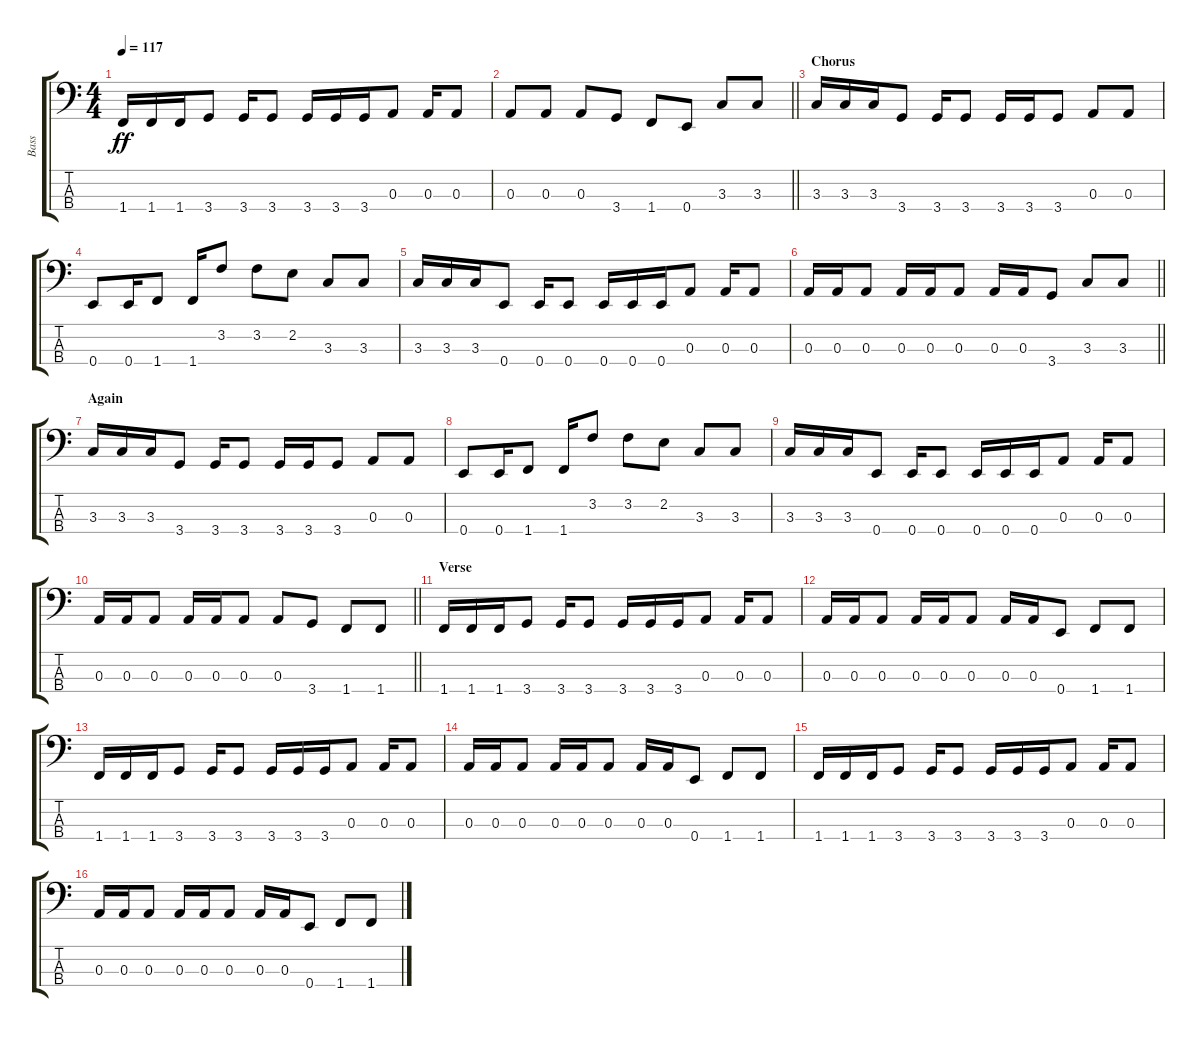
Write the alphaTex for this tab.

\track ("Bass" "Bass") {instrument electricbasspick}
\staff {score tabs}
\tuning (G2 D2 A1 E1) {hide}
\ts (4 4)
\tempo 117
\clef f4
\ks c
1.4.16{dy ff} 1.4.16 1.4.16 3.4.8 3.4.16 3.4.8 3.4.16 3.4.16 3.4.16 0.3.8 0.3.16 0.3.8 |
\barLineRight lightlight
0.3.8 0.3.8 0.3.8 3.4.8 1.4.8 0.4.8 3.3.8 3.3.8 |
\section ("" "Chorus")
3.3.16 3.3.16 3.3.16 3.4.8 3.4.16 3.4.8 3.4.16 3.4.16 3.4.8 0.3.8 0.3.8 |
0.4.8 0.4.16 1.4.8 1.4.16 3.2.8 3.2.8 2.2.8 3.3.8 3.3.8 |
3.3.16 3.3.16 3.3.16 0.4.8 0.4.16 0.4.8 0.4.16 0.4.16 0.4.16 0.3.8 0.3.16 0.3.8 |
\barLineRight lightlight
0.3.16 0.3.16 0.3.8 0.3.16 0.3.16 0.3.8 0.3.16 0.3.16 3.4.8 3.3.8 3.3.8 |
\section ("" "Again")
3.3.16 3.3.16 3.3.16 3.4.8 3.4.16 3.4.8 3.4.16 3.4.16 3.4.8 0.3.8 0.3.8 |
0.4.8 0.4.16 1.4.8 1.4.16 3.2.8 3.2.8 2.2.8 3.3.8 3.3.8 |
3.3.16 3.3.16 3.3.16 0.4.8 0.4.16 0.4.8 0.4.16 0.4.16 0.4.16 0.3.8 0.3.16 0.3.8 |
\barLineRight lightlight
0.3.16 0.3.16 0.3.8 0.3.16 0.3.16 0.3.8 0.3.8 3.4.8 1.4.8 1.4.8 |
\section ("" "Verse")
1.4.16 1.4.16 1.4.16 3.4.8 3.4.16 3.4.8 3.4.16 3.4.16 3.4.16 0.3.8 0.3.16 0.3.8 |
0.3.16 0.3.16 0.3.8 0.3.16 0.3.16 0.3.8 0.3.16 0.3.16 0.4.8 1.4.8 1.4.8 |
1.4.16 1.4.16 1.4.16 3.4.8 3.4.16 3.4.8 3.4.16 3.4.16 3.4.16 0.3.8 0.3.16 0.3.8 |
0.3.16 0.3.16 0.3.8 0.3.16 0.3.16 0.3.8 0.3.16 0.3.16 0.4.8 1.4.8 1.4.8 |
1.4.16 1.4.16 1.4.16 3.4.8 3.4.16 3.4.8 3.4.16 3.4.16 3.4.16 0.3.8 0.3.16 0.3.8 |
0.3.16 0.3.16 0.3.8 0.3.16 0.3.16 0.3.8 0.3.16 0.3.16 0.4.8 1.4.8 1.4.8
